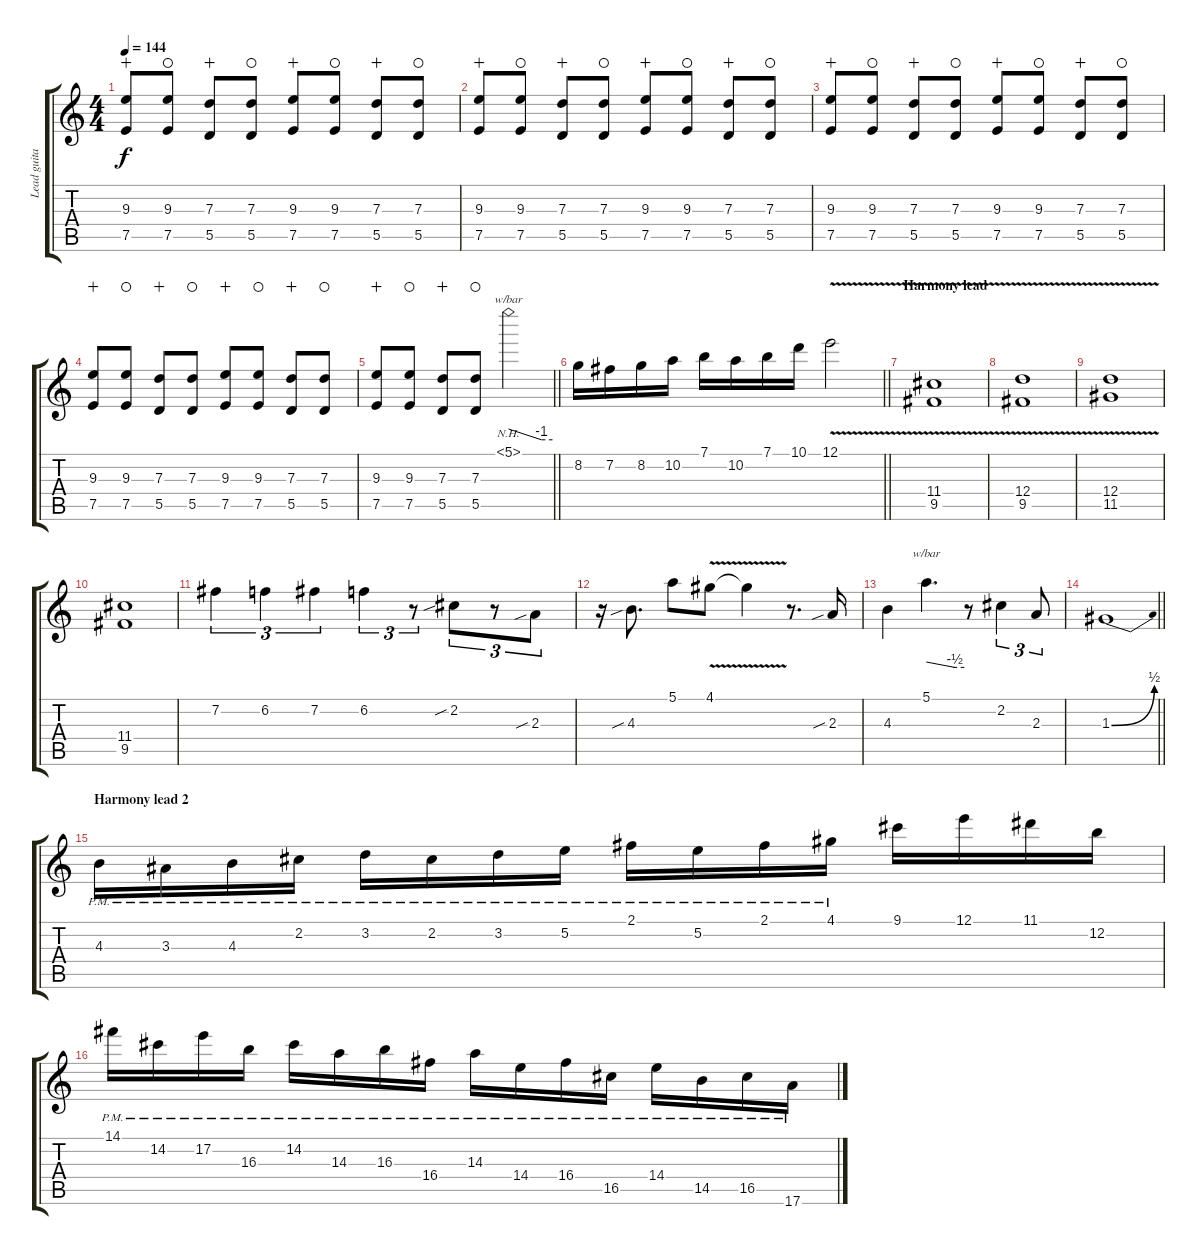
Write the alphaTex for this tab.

\track ("Lead guitar (humbucker)" "Lead guita") {instrument overdrivenguitar}
\staff {score tabs}
\tuning (E4 B3 G3 D3 A2 E2) {hide}
\ts (4 4)
\tempo 144
\clef g2
\ks c
(9.3 7.5).8{dy f wahc} (9.3 7.5).8{waho} (7.3 5.5).8{wahc} (7.3 5.5).8{waho} (9.3 7.5).8{wahc} (9.3 7.5).8{waho} (7.3 5.5).8{wahc} (7.3 5.5).8{waho} |
(9.3 7.5).8{wahc} (9.3 7.5).8{waho} (7.3 5.5).8{wahc} (7.3 5.5).8{waho} (9.3 7.5).8{wahc} (9.3 7.5).8{waho} (7.3 5.5).8{wahc} (7.3 5.5).8{waho} |
(9.3 7.5).8{wahc} (9.3 7.5).8{waho} (7.3 5.5).8{wahc} (7.3 5.5).8{waho} (9.3 7.5).8{wahc} (9.3 7.5).8{waho} (7.3 5.5).8{wahc} (7.3 5.5).8{waho} |
(9.3 7.5).8{wahc} (9.3 7.5).8{waho} (7.3 5.5).8{wahc} (7.3 5.5).8{waho} (9.3 7.5).8{wahc} (9.3 7.5).8{waho} (7.3 5.5).8{wahc} (7.3 5.5).8{waho} |
\barLineRight lightlight
(9.3 7.5).8{wahc} (9.3 7.5).8{waho} (7.3 5.5).8{wahc} (7.3 5.5).8{waho} 5.1{nh}.2{tbe (custom default 0 0 45 -4 60 -4)} |
\barLineRight lightlight
8.2.16 7.2.16 8.2.16 10.2.16 7.1.16 10.2.16 7.1.16 10.1.16 12.1{v}.2 |
\section ("" "Harmony lead")
(11.4{v} 9.5{v}).1 |
(12.4{v} 9.5{v}).1 |
(12.4 11.5{v}).1 |
(11.4 9.5).1 |
7.2.4{tu (3 2)} 6.2.4{tu (3 2)} 7.2.4{tu (3 2)} 6.2.4{tu (3 2)} r.8{tu (3 2)} 2.2{sib}.8{tu (3 2)} r.8{tu (3 2)} 2.3{sib}.8{tu (3 2)} |
r.16 4.3{sib}.8{d} 5.1.8 4.1{v}.8 4.1{t}.4 r.8{d} 2.3{sib}.16 |
4.3.4 5.1.4{d tbe (custom default 0 0 45 -2 60 -2)} r.8 2.2.4{tu (3 2)} 2.3.8{tu (3 2)} |
\barLineRight lightlight
1.3{be (bend 0 0 60 2)}.1 |
\section ("" "Harmony lead 2")
4.3{pm}.16 3.3{pm}.16 4.3{pm}.16 2.2{pm}.16 3.2{pm}.16 2.2{pm}.16 3.2{pm}.16 5.2{pm}.16 2.1{pm}.16 5.2{pm}.16 2.1{pm}.16 4.1{pm}.16 9.1.16 12.1.16 11.1.16 12.2.16 |
14.1{pm}.16 14.2{pm}.16 17.2{pm}.16 16.3{pm}.16 14.2{pm}.16 14.3{pm}.16 16.3{pm}.16 16.4{pm}.16 14.3{pm}.16 14.4{pm}.16 16.4{pm}.16 16.5{pm}.16 14.4{pm}.16 14.5{pm}.16 16.5{pm}.16 17.6{pm}.16
